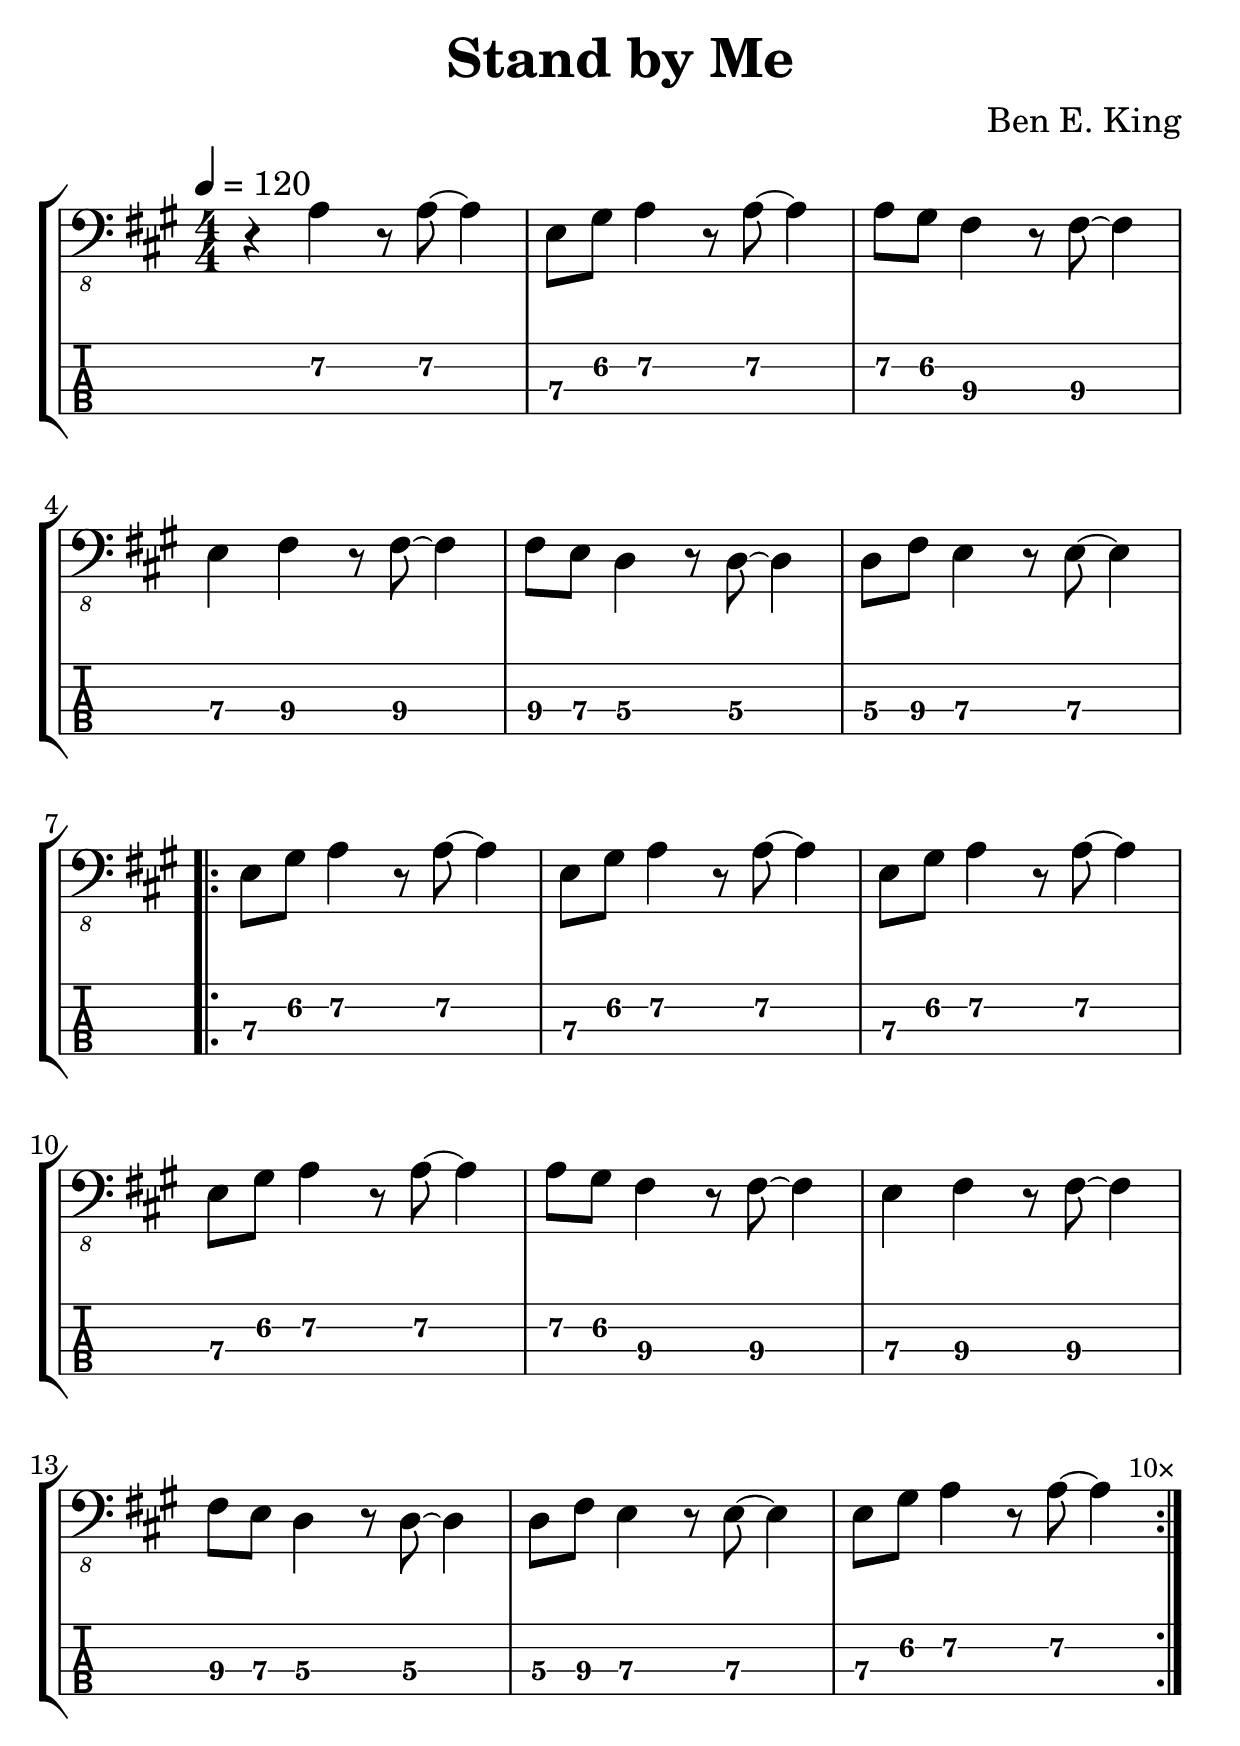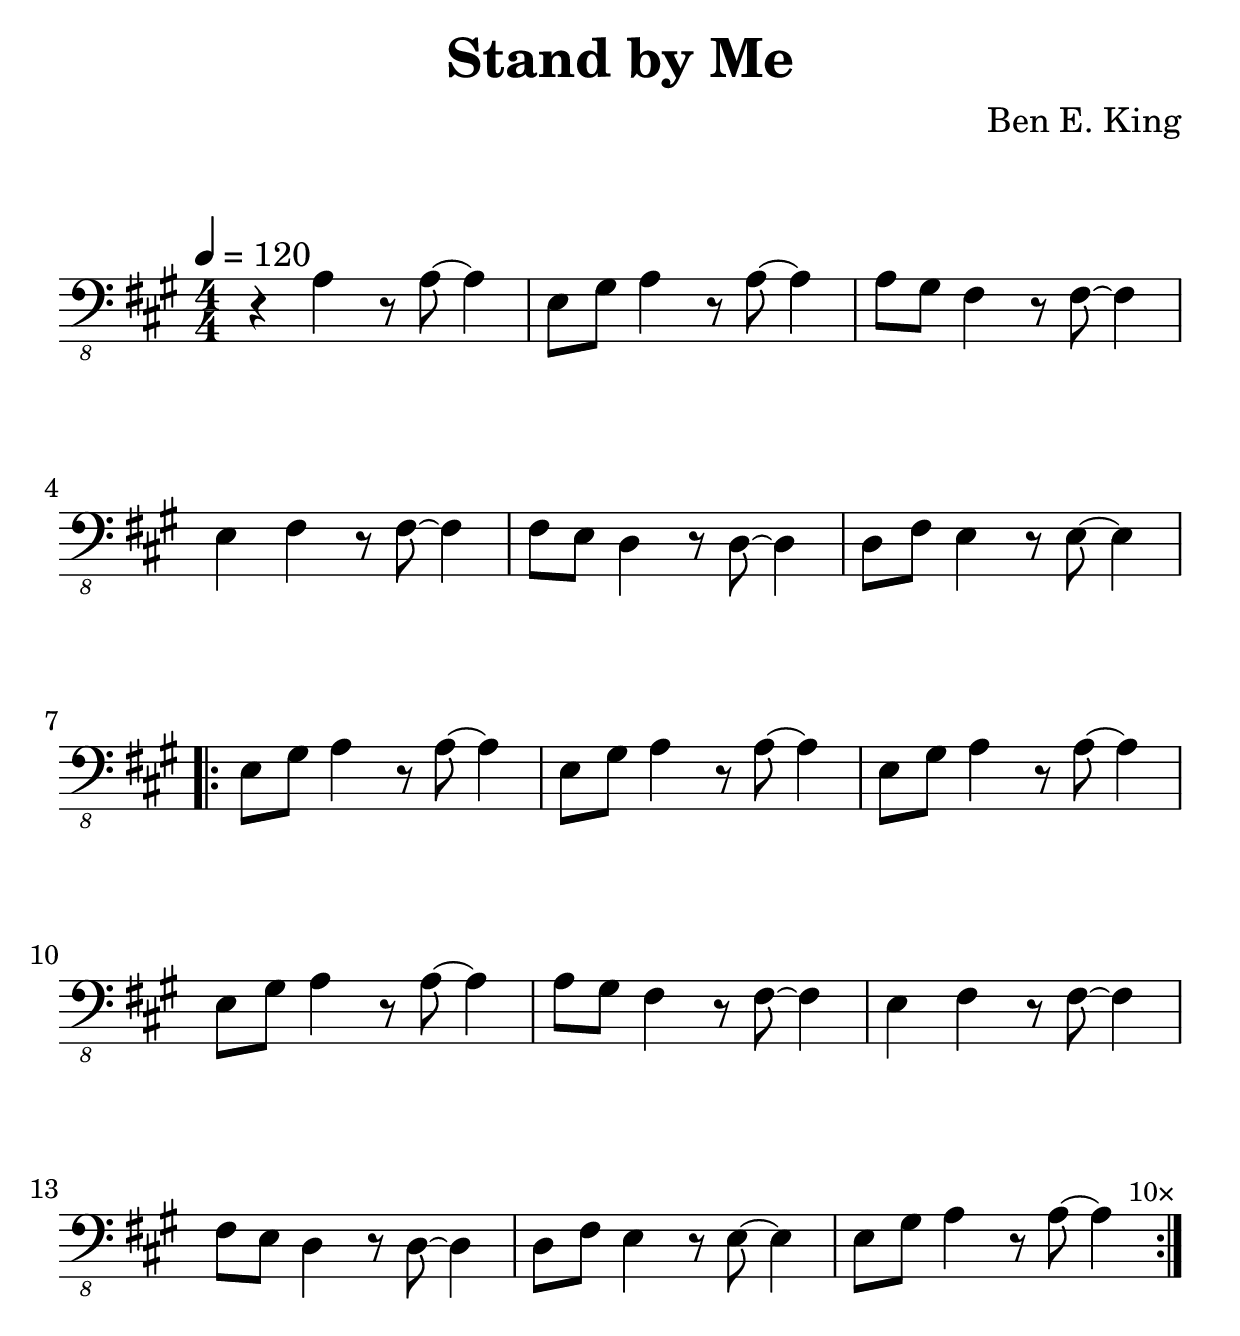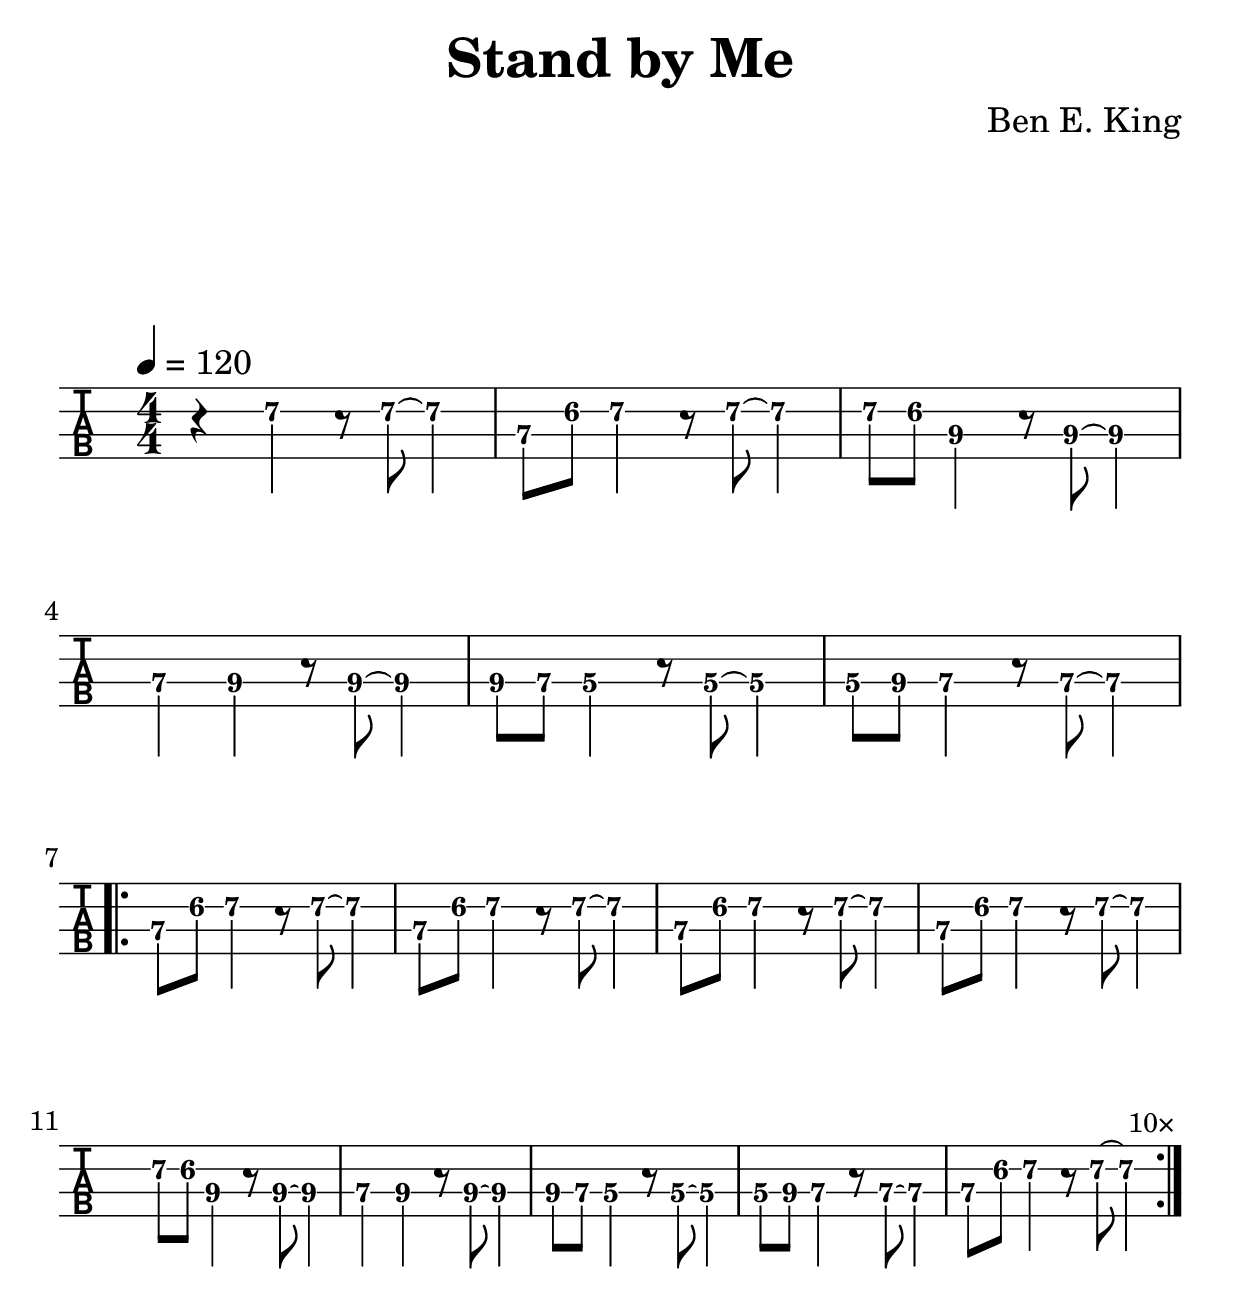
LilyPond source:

\version "2.20.0"

\header {
  title = "Stand by Me"
  composer = "Ben E. King"
  author = \markup \fromproperty #'header:composer
  subject = \markup \concat { \fromproperty #'header:title " Bass Partition" }
  keywords = #(string-join '(
    "music"
    "partition"
    "bass"
  ) ", ")
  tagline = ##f
}

#(set-global-staff-size 30)

\paper {
  indent = 0\mm
}

song = {
  \numericTimeSignature
  \tempo 4 = 120
  \time 4/4
  \key a \major
  \relative c {
    r4 a4 r8 a~ a4
    e8 gis a4 r8 a~ a4
    a8 gis fis4 r8 fis~ fis4
    e fis4 r8 fis~ fis4
    fis8 e d4 r8 d~ d4
    d8 fis e4 r8 e~ e4
    \break
    \repeat volta 10 {
      e8 gis a4 r8 a~ a4
      e8 gis a4 r8 a~ a4
      e8 gis a4 r8 a~ a4
      e8 gis a4 r8 a~ a4
      a8 gis fis4 r8 fis~ fis4
      e fis4 r8 fis~ fis4
      fis8 e d4 r8 d~ d4
      d8 fis e4 r8 e~ e4
      e8 gis a4 r8 a~ a4
    }
    \once \override Score.RehearsalMark.self-alignment-X = #RIGHT
    \mark \markup \tiny "10×"
  }
}

staff = #(define-music-function (scoreOnly tabOnly) (boolean? boolean?) #{
  \new StaffGroup \with {
    midiInstrument = #"electric bass (finger)"
  } <<
      #(if (not tabOnly) #{
        \new Staff {
          \clef "bass_8"
          \song
        }
      #})
      #(if (not scoreOnly) #{
        \new TabStaff \with {
          stringTunings = #bass-tuning
          minimumFret = #5
          restrainOpenStrings = ##t
        } {
          \clef "moderntab"
          #(if tabOnly #{
            \tabFullNotation
            \stemDown
          #})
          \song
        }
      #})
  >>
#})

\book {
  \score {
    \staff ##f ##f
    \layout {
      \omit Voice.StringNumber
    }
  }

  \score {
    \unfoldRepeats \staff ##f ##f
    \midi { }
  }
}

\book {
  \bookOutputSuffix "score-only"

  \header {
    pdftitle = \markup \concat { \fromproperty #'header:title " (Score)" }
  }

  \paper {
    markup-system-spacing.padding = #5
    system-system-spacing.padding = #8
  }

  \score {
    \staff ##t ##f
    \layout {
      \omit Voice.StringNumber
    }
  }
}

\book {
  \bookOutputSuffix "tab-only"

  \header {
    pdftitle = \markup \concat { \fromproperty #'header:title " (Tablature)" }
  }

  \paper {
    markup-system-spacing.padding = #12
    system-system-spacing.padding = #8
  }

  \score {
    \staff ##f ##t
    \layout {
      \omit Voice.StringNumber
    }
  }
}
